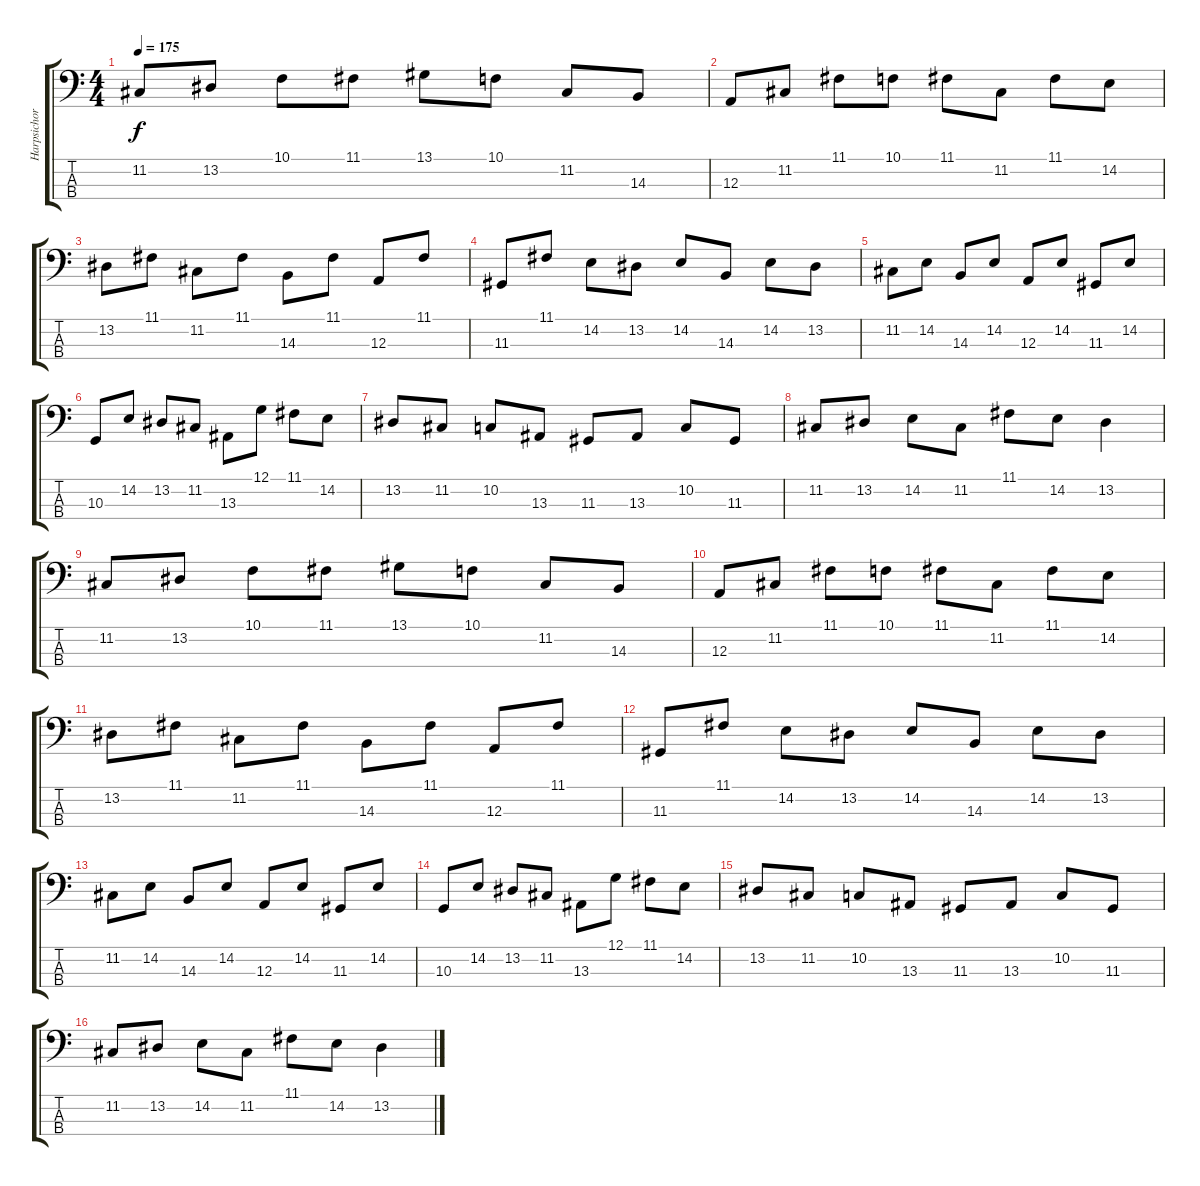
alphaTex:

\track ("Harpsichord" "Harpsichor") {instrument harpsichord}
\staff {score tabs}
\tuning (G2 D2 A1 E1) {hide}
\ts (4 4)
\tempo 175
\clef f4
\ks c
11.2.8{dy f instrument harpsichord} 13.2.8 10.1.8 11.1.8 13.1.8 10.1.8 11.2.8 14.3.8 |
12.3.8 11.2.8 11.1.8 10.1.8 11.1.8 11.2.8 11.1.8 14.2.8 |
13.2.8 11.1.8 11.2.8 11.1.8 14.3.8 11.1.8 12.3.8 11.1.8 |
11.3.8 11.1.8 14.2.8 13.2.8 14.2.8 14.3.8 14.2.8 13.2.8 |
11.2.8 14.2.8 14.3.8 14.2.8 12.3.8 14.2.8 11.3.8 14.2.8 |
10.3.8 14.2.8 13.2.8 11.2.8 13.3.8 12.1.8 11.1.8 14.2.8 |
13.2.8 11.2.8 10.2.8 13.3.8 11.3.8 13.3.8 10.2.8 11.3.8 |
11.2.8 13.2.8 14.2.8 11.2.8 11.1.8 14.2.8 13.2.4 |
11.2.8 13.2.8 10.1.8 11.1.8 13.1.8 10.1.8 11.2.8 14.3.8 |
12.3.8 11.2.8 11.1.8 10.1.8 11.1.8 11.2.8 11.1.8 14.2.8 |
13.2.8 11.1.8 11.2.8 11.1.8 14.3.8 11.1.8 12.3.8 11.1.8 |
11.3.8 11.1.8 14.2.8 13.2.8 14.2.8 14.3.8 14.2.8 13.2.8 |
11.2.8 14.2.8 14.3.8 14.2.8 12.3.8 14.2.8 11.3.8 14.2.8 |
10.3.8 14.2.8 13.2.8 11.2.8 13.3.8 12.1.8 11.1.8 14.2.8 |
13.2.8 11.2.8 10.2.8 13.3.8 11.3.8 13.3.8 10.2.8 11.3.8 |
11.2.8 13.2.8 14.2.8 11.2.8 11.1.8 14.2.8 13.2.4
